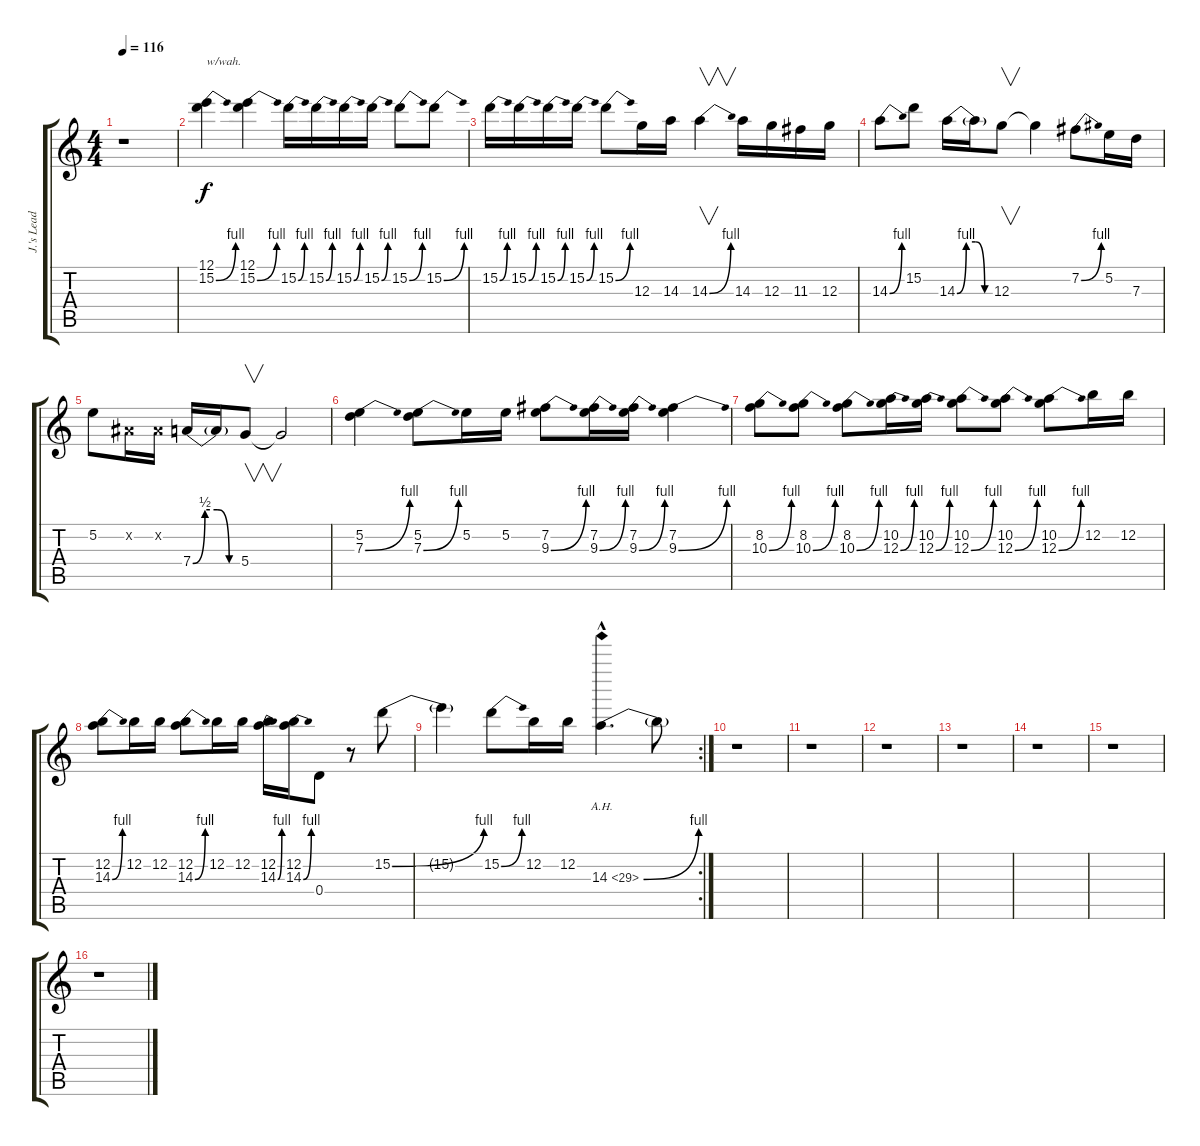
\track ("J.'s Lead and lead fills." "J.'s Lead ") {instrument distortionguitar}
\staff {score tabs}
\tuning (E4 B3 G3 D3 A2 E2) {hide}
\ts (4 4)
\tempo 116
\clef g2
\ks c
r.1{dy f} |
(12.1 15.2{be (bend 0 0 60 4)}).4{txt "w/wah."} (12.1 15.2{be (bend 0 0 60 4)}).4 15.2{be (bend 0 0 60 4)}.16 15.2{be (bend 0 0 60 4)}.16 15.2{be (bend 0 0 60 4)}.16 15.2{be (bend 0 0 60 4)}.16 15.2{be (bend 0 0 60 4)}.8 15.2{be (bend 0 0 60 4)}.8 |
15.2{be (bend 0 0 60 4)}.16 15.2{be (bend 0 0 60 4)}.16 15.2{be (bend 0 0 60 4)}.16 15.2{be (bend 0 0 60 4)}.16 15.2{be (bend 0 0 60 4)}.8 12.3.16 14.3.16 14.3{be (bend 0 0 60 4)}.4{v} 14.3.16 12.3.16 11.3.16 12.3.16 |
14.3{be (bend 0 0 60 4)}.8 15.2.8 14.3{be (custom 0 0 15 4 30 4 45 0 60 0)}.16 14.3{t}.16 12.3.8{v} 12.3{t}.4 7.2{be (bend 0 0 60 4)}.8 5.2.16 7.3.16 |
5.2.8 -1.2{x}.16 -1.2{x}.16 7.4{be (custom 0 0 15 2 30 2 45 0 60 0)}.16 7.4{t}.16 5.4.8{v} 5.4{t}.2 |
(5.2 7.3{be (bend 0 0 60 4)}).4 (5.2 7.3{be (bend 0 0 60 4)}).8 5.2.16 5.2.16 (7.2 9.3{be (bend 0 0 60 4)}).8 (7.2 9.3{be (bend 0 0 60 4)}).16 (7.2 9.3{be (bend 0 0 60 4)}).16 (7.2 9.3{be (bend 0 0 60 4)}).4 |
(8.2 10.3{be (bend 0 0 60 4)}).8 (8.2 10.3{be (bend 0 0 60 4)}).8 (8.2 10.3{be (bend 0 0 60 4)}).8 (10.2 12.3{be (bend 0 0 60 4)}).16 (10.2 12.3{be (bend 0 0 60 4)}).16 (10.2 12.3{be (bend 0 0 60 4)}).8 (10.2 12.3{be (bend 0 0 60 4)}).8 (10.2 12.3{be (bend 0 0 60 4)}).8 12.2.16 12.2.16 |
(12.2 14.3{be (bend 0 0 60 4)}).8 12.2.16 12.2.16 (12.2 14.3{be (bend 0 0 60 4)}).8 12.2.16 12.2.16 (12.2 14.3{be (bend 0 0 60 4)}).16 (12.2 14.3{be (bend 0 0 60 4)}).16 0.4.8 r.8 15.2{be (bend 0 0 60 4)}.8 |
\rc 2
15.2{t}.4 15.2{be (bend 0 0 60 4)}.8 12.2.16 12.2.16 14.3{be (bend 0 0 60 4) ah 15 hac}.4{d} 14.3{t}.8 |
r.1 |
r.1 |
r.1 |
r.1 |
r.1 |
r.1 |
r.1
